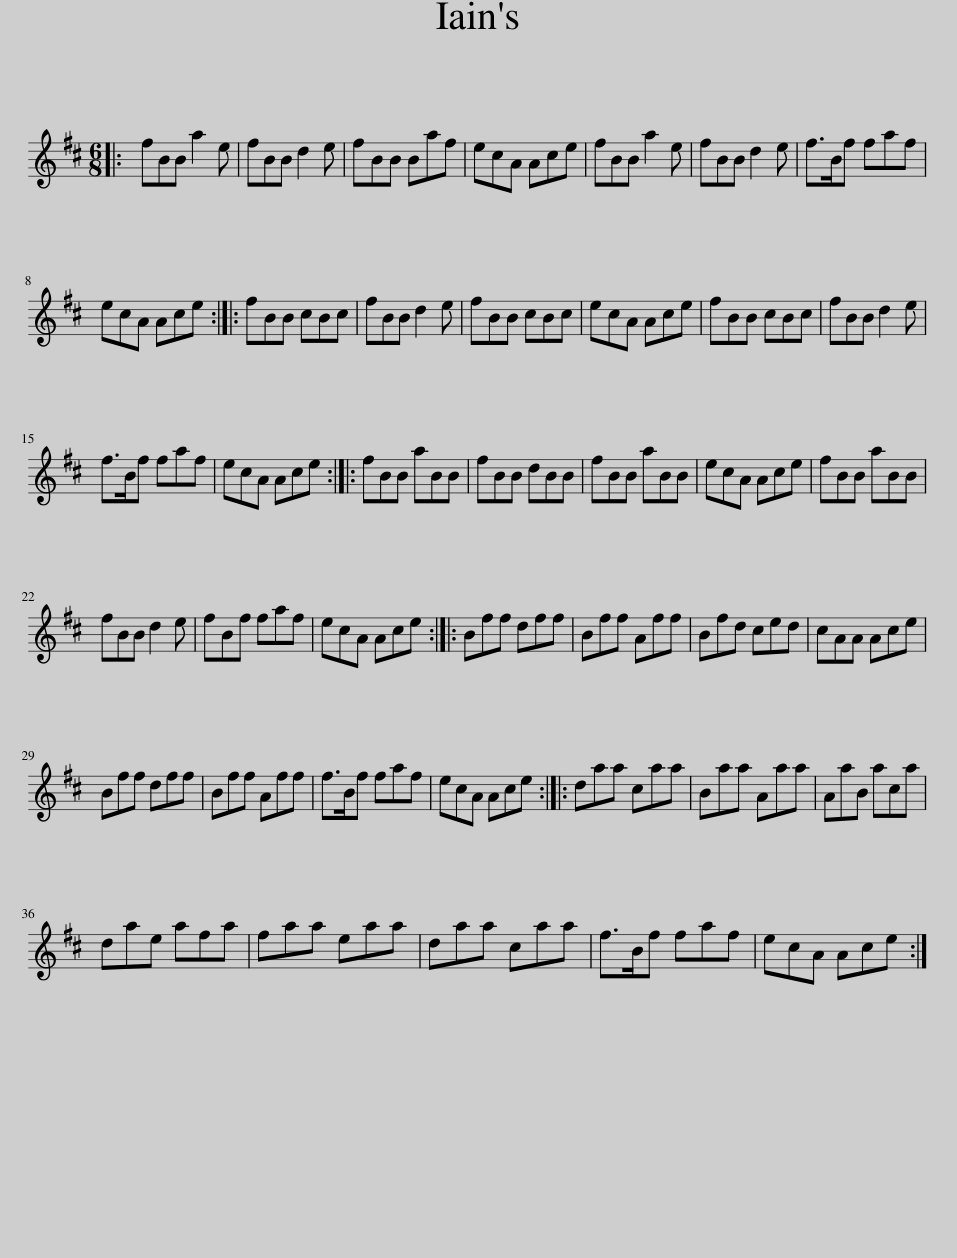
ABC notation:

X:1
L:1/8
M:6/8
I:linebreak $
K:Bmin
V:1 treble
V:1
|: fBB a2 e | fBB d2 e | fBB Baf | ecA Ace | fBB a2 e | %5
 fBB d2 e | f>Bf faf |$ ecA Ace :: fBB cBc | fBB d2 e | %10
 fBB cBc | ecA Ace | fBB cBc | fBB d2 e |$ f>Bf faf | %15
 ecA Ace :: fBB aBB | fBB dBB | fBB aBB | ecA Ace | %20
 fBB aBB |$ fBB d2 e | fBf faf | ecA Ace :: Bff dff | %25
 Bff Aff | Bfd ced | cAA Ace |$ Bff dff | Bff Aff | %30
 f>Bf faf | ecA Ace :: daa caa | Baa Aaa | AaB aca |$ %35
 dae afa | faa eaa | daa caa | f>Bf faf | ecA Ace :| %40
